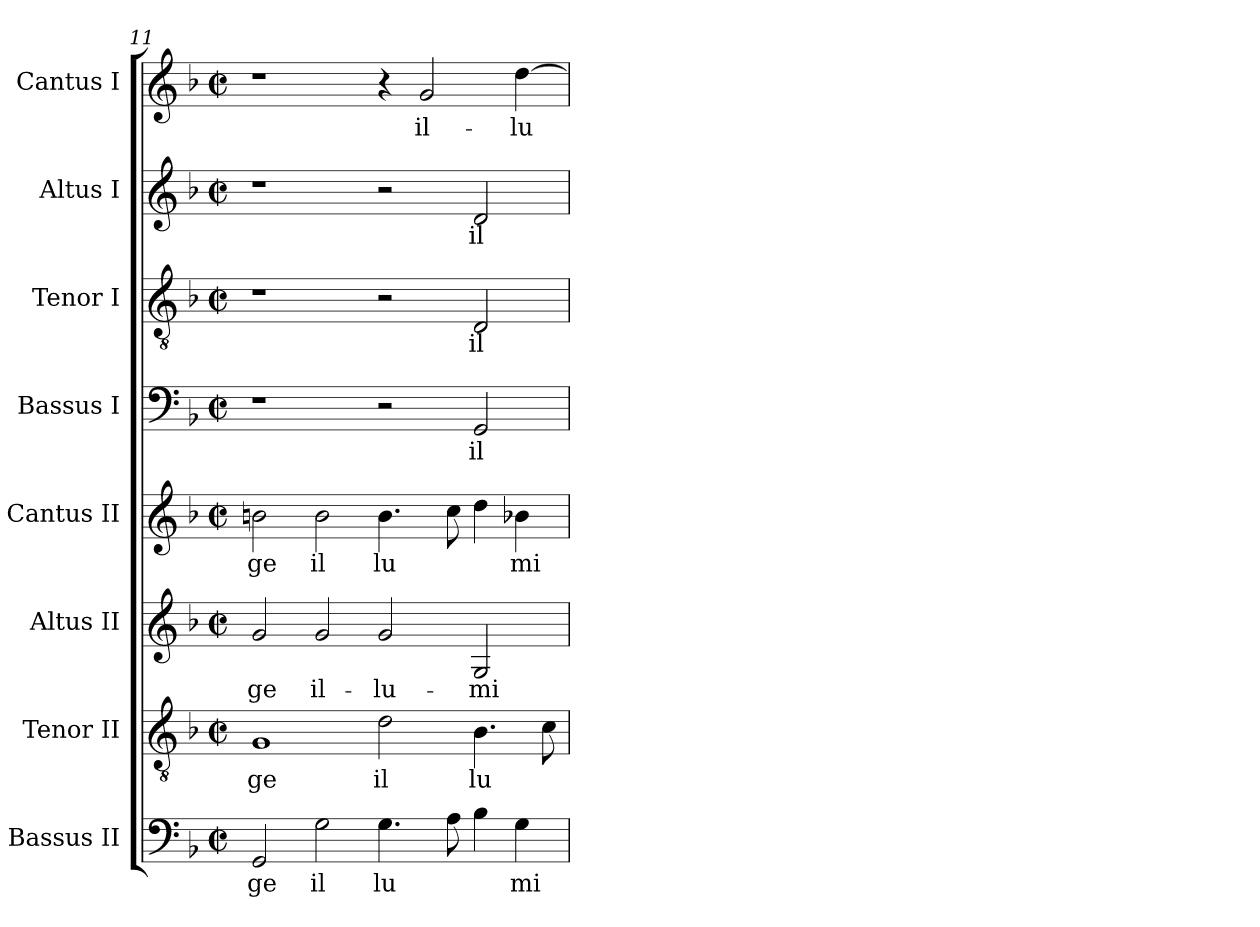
**kern	**text	**kern	**text	**kern	**text	**kern	**text	**kern	**text	**kern	**text	**kern	**text	**kern	**text
*part8	*part8	*part7	*part7	*part6	*part6	*part5	*part5	*part4	*part4	*part3	*part3	*part2	*part2	*part1	*part1
*staff8	*staff8	*staff7	*staff7	*staff6	*staff6	*staff5	*staff5	*staff4	*staff4	*staff3	*staff3	*staff2	*staff2	*staff1	*staff1
*I"Bassus II	*	*I"Tenor II	*	*I"Altus II	*	*I"Cantus II	*	*I"Bassus I	*	*I"Tenor I	*	*I"Altus I	*	*I"Cantus I	*
*clefF4	*	*clefGv2	*	*clefG2	*	*clefG2	*	*clefF4	*	*clefGv2	*	*clefG2	*	*clefG2	*
*k[b-]	*	*k[b-]	*	*k[b-]	*	*k[b-]	*	*k[b-]	*	*k[b-]	*	*k[b-]	*	*k[b-]	*
*F:	*	*F:	*	*F:	*	*F:	*	*F:	*	*F:	*	*F:	*	*F:	*
*M2/2	*	*M2/2	*	*M2/2	*	*M2/2	*	*M2/2	*	*M2/2	*	*M2/2	*	*M2/2	*
*met(c|)	*	*met(c|)	*	*met(c|)	*	*met(c|)	*	*met(c|)	*	*met(c|)	*	*met(c|)	*	*met(c|)	*
=11	=11	=11	=11	=11	=11	=11	=11	=11	=11	=11	=11	=11	=11	=11	=11
!	!LO:LY:b:cj	!	!LO:LY:b:cj	!	!LO:LY:b:cj	!	!LO:LY:b:cj	!	!	!	!	!	!	!	!
2GG/	ge	1G	ge	2g/	-ge	2bn\	ge	1r	.	1r	.	1r	.	1r	.
!	!LO:LY:b:cj	!	!	!	!LO:LY:b:cj	!	!LO:LY:b:cj	!	!	!	!	!	!	!	!
2G\	il	.	.	2g/	il-	2b\	il	.	.	.	.	.	.	.	.
!	!LO:LY:b:cj	!	!LO:LY:b:cj	!	!LO:LY:b:cj	!	!LO:LY:b:cj	!	!	!	!	!	!	!	!
4.G\	lu	2d\	il	2g/	-lu-	4.b\	lu	2r	.	2r	.	2r	.	4r	.
!	!	!	!	!	!	!	!	!	!	!	!	!	!	!	!LO:LY:b:cj
.	.	.	.	.	.	.	.	.	.	.	.	.	.	2g/	il-
8A\	.	.	.	.	.	8cc\	.	.	.	.	.	.	.	.	.
!	!	!	!LO:LY:b:cj	!	!LO:LY:b:cj	!	!	!	!LO:LY:b:cj	!	!LO:LY:b:cj	!	!LO:LY:b:cj	!	!
4B-\	.	4.B-\	lu	2G/	-mi-	4dd\	.	2GG/	il	2D/	il	2d/	il	.	.
!	!LO:LY:b:cj	!	!	!	!	!	!LO:LY:b:cj	!	!	!	!	!	!	!	!LO:LY:b:cj
4G\	mi	.	.	.	.	4b-X\	mi	.	.	.	.	.	.	[>4dd\	-lu-
.	.	8c\	.	.	.	.	.	.	.	.	.	.	.	.	.
=	=	=	=	=	=	=	=	=	=	=	=	=	=	=	=
*-	*-	*-	*-	*-	*-	*-	*-	*-	*-	*-	*-	*-	*-	*-	*-
